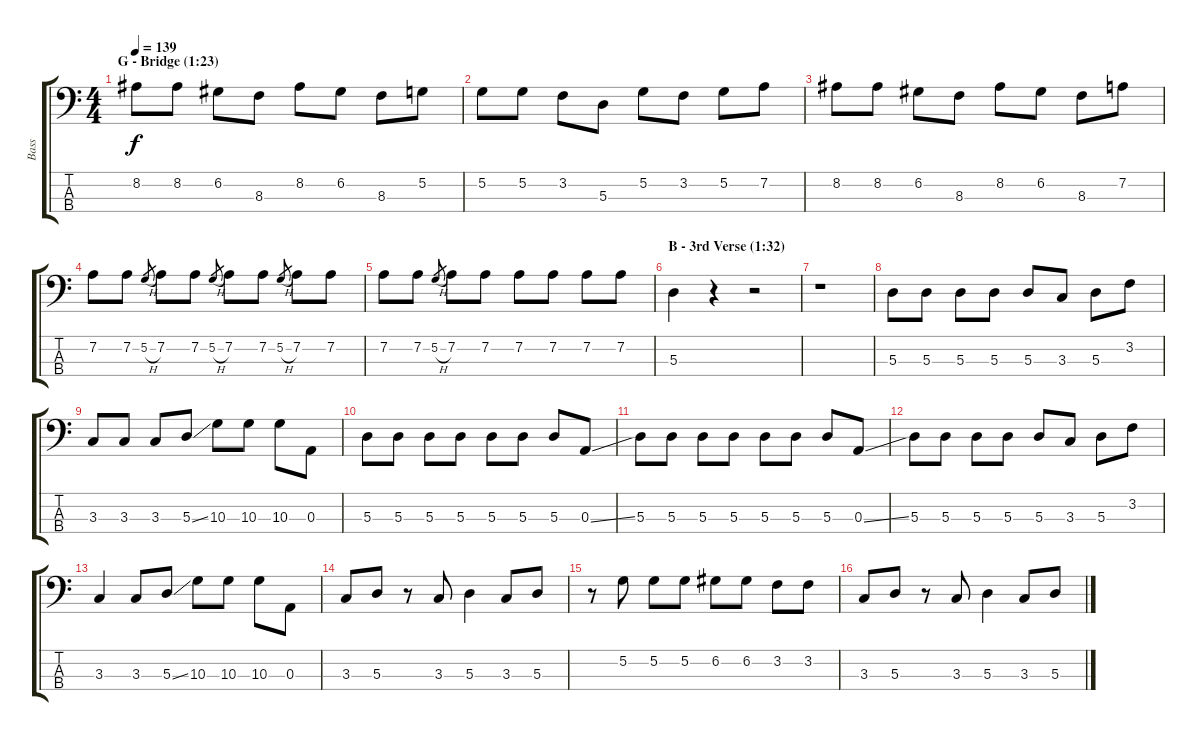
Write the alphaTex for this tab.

\track ("Bass" "Bass") {instrument electricbasspick}
\staff {score tabs}
\tuning (G2 D2 A1 D1) {hide}
\ts (4 4)
\section ("" "G - Bridge (1:23)")
\tempo 139
\clef f4
\ks c
8.2.8{dy f} 8.2.8 6.2.8 8.3.8 8.2.8 6.2.8 8.3.8 5.2.8 |
5.2.8 5.2.8 3.2.8 5.3.8 5.2.8 3.2.8 5.2.8 7.2.8 |
8.2.8 8.2.8 6.2.8 8.3.8 8.2.8 6.2.8 8.3.8 7.2.8 |
7.2.8 7.2.8 5.2{h}.8{gr} 7.2.8 7.2.8 5.2{h}.8{gr} 7.2.8 7.2.8 5.2{h}.8{gr} 7.2.8 7.2.8 |
7.2.8 7.2.8 5.2{h}.8{gr} 7.2.8 7.2.8 7.2.8 7.2.8 7.2.8 7.2.8 |
\section ("" "B - 3rd Verse (1:32)")
5.3.4 r.4 r.2 |
r.1 |
5.3.8 5.3.8 5.3.8 5.3.8 5.3.8 3.3.8 5.3.8 3.2.8 |
3.3.8 3.3.8 3.3.8 5.3{ss}.8 10.3.8 10.3.8 10.3.8 0.3.8 |
5.3.8 5.3.8 5.3.8 5.3.8 5.3.8 5.3.8 5.3.8 0.3{ss}.8 |
5.3.8 5.3.8 5.3.8 5.3.8 5.3.8 5.3.8 5.3.8 0.3{ss}.8 |
5.3.8 5.3.8 5.3.8 5.3.8 5.3.8 3.3.8 5.3.8 3.2.8 |
3.3.4 3.3.8 5.3{ss}.8 10.3.8 10.3.8 10.3.8 0.3.8 |
3.3.8 5.3.8 r.8 3.3.8 5.3.4 3.3.8 5.3.8 |
r.8 5.2.8 5.2.8 5.2.8 6.2.8 6.2.8 3.2.8 3.2.8 |
3.3.8 5.3.8 r.8 3.3.8 5.3.4 3.3.8 5.3.8
